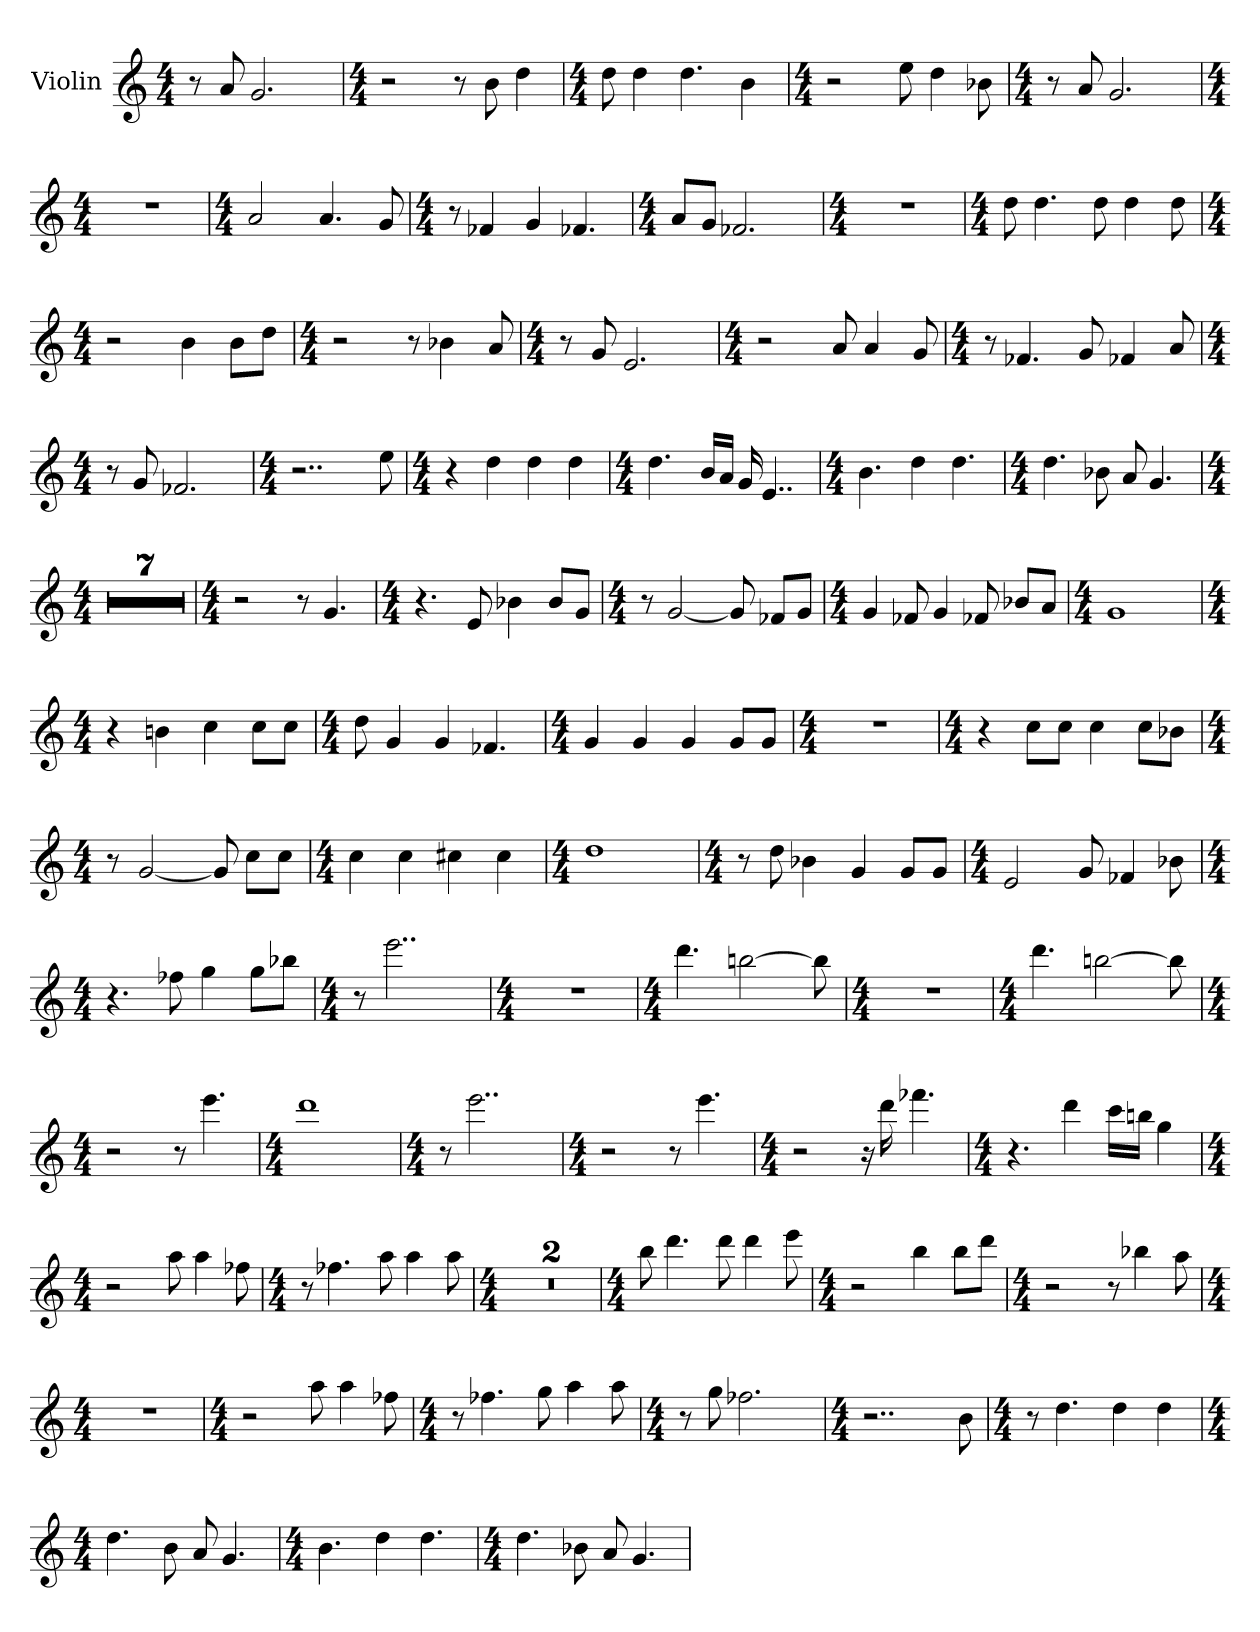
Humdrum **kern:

**kern
*part1
*staff1
*I"Violin
*I'Vln
*M4/4
=
8r
8a
2.g
=
*M4/4
2r
8r
8b
4dd
=
*M4/4
8dd
4dd
4.dd
4b
=
*M4/4
2r
8ee
4dd
8b-X
=
*M4/4
8r
8a
2.g
=
*M4/4
1r
=
*M4/4
2a
4.a
8g
=
*M4/4
8r
4f-X
4g
4.f-X
=
*M4/4
8aL
8gJ
2.f-X
=
*M4/4
1r
=
*M4/4
8dd
4.dd
8dd
4dd
8dd
=
*M4/4
2r
4b
8bL
8ddJ
=
*M4/4
2r
8r
4b-X
8a
=
*M4/4
8r
8g
2.e
=
*M4/4
2r
8a
4a
8g
=
*M4/4
8r
4.f-X
8g
4f-X
8a
=
*M4/4
8r
8g
2.f-X
=
*M4/4
2..r
8ee
=
*M4/4
4r
4dd
4dd
4dd
=
*M4/4
4.dd
16bLL
16aJJ
16g
4..e
=
*M4/4
4.b
4dd
4.dd
=
*M4/4
4.dd
8b-X
8a
4.g
=
*M4/4
1r
=
*M4/4
1r
=
*M4/4
1r
=
*M4/4
1r
=
*M4/4
1r
=
*M4/4
1r
=
*M4/4
1r
=
*M4/4
2r
8r
4.g
=
*M4/4
4.r
8e
4b-X
8b-L
8gJ
=
*M4/4
8r
[2g
8g]
8f-XL
8gJ
=
*M4/4
4g
8f-X
4g
8f-X
8b-XL
8aJ
=
*M4/4
1g
=
*M4/4
4r
4bn
4cc
8ccL
8ccJ
=
*M4/4
8dd
4g
4g
4.f-X
=
*M4/4
4g
4g
4g
8gL
8gJ
=
*M4/4
1r
=
*M4/4
4r
8ccL
8ccJ
4cc
8ccL
8b-XJ
=
*M4/4
8r
[2g
8g]
8ccL
8ccJ
=
*M4/4
4cc
4cc
4cc#X
4cc#
=
*M4/4
1dd
=
*M4/4
8r
8dd
4b-X
4g
8gL
8gJ
=
*M4/4
2e
8g
4f-X
8b-X
=
*M4/4
4.r
8ff-X
4gg
8ggL
8bb-XJ
=
*M4/4
8r
2..eee
=
*M4/4
1r
=
*M4/4
4.ddd
[2bbn
8bb]
=
*M4/4
1r
=
*M4/4
4.ddd
[2bbn
8bb]
=
*M4/4
2r
8r
4.eee
=
*M4/4
1ddd
=
*M4/4
8r
2..eee
=
*M4/4
2r
8r
4.eee
=
*M4/4
2r
16r
16ddd
4.fff-X
=
*M4/4
4.r
4ddd
16cccLL
16bbnJJ
4gg
=
*M4/4
2r
8aa
4aa
8ff-X
=
*M4/4
8r
4.ff-X
8aa
4aa
8aa
=
*M4/4
1r
=
*M4/4
1r
=
*M4/4
8bb
4.ddd
8ddd
4ddd
8eee
=
*M4/4
2r
4bb
8bbL
8dddJ
=
*M4/4
2r
8r
4bb-X
8aa
=
*M4/4
1r
=
*M4/4
2r
8aa
4aa
8ff-X
=
*M4/4
8r
4.ff-X
8gg
4aa
8aa
=
*M4/4
8r
8gg
2.ff-X
=
*M4/4
2..r
8b
=
*M4/4
8r
4.dd
4dd
4dd
=
*M4/4
4.dd
8b
8a
4.g
=
*M4/4
4.b
4dd
4.dd
=
*M4/4
4.dd
8b-X
8a
4.g
=
*-
